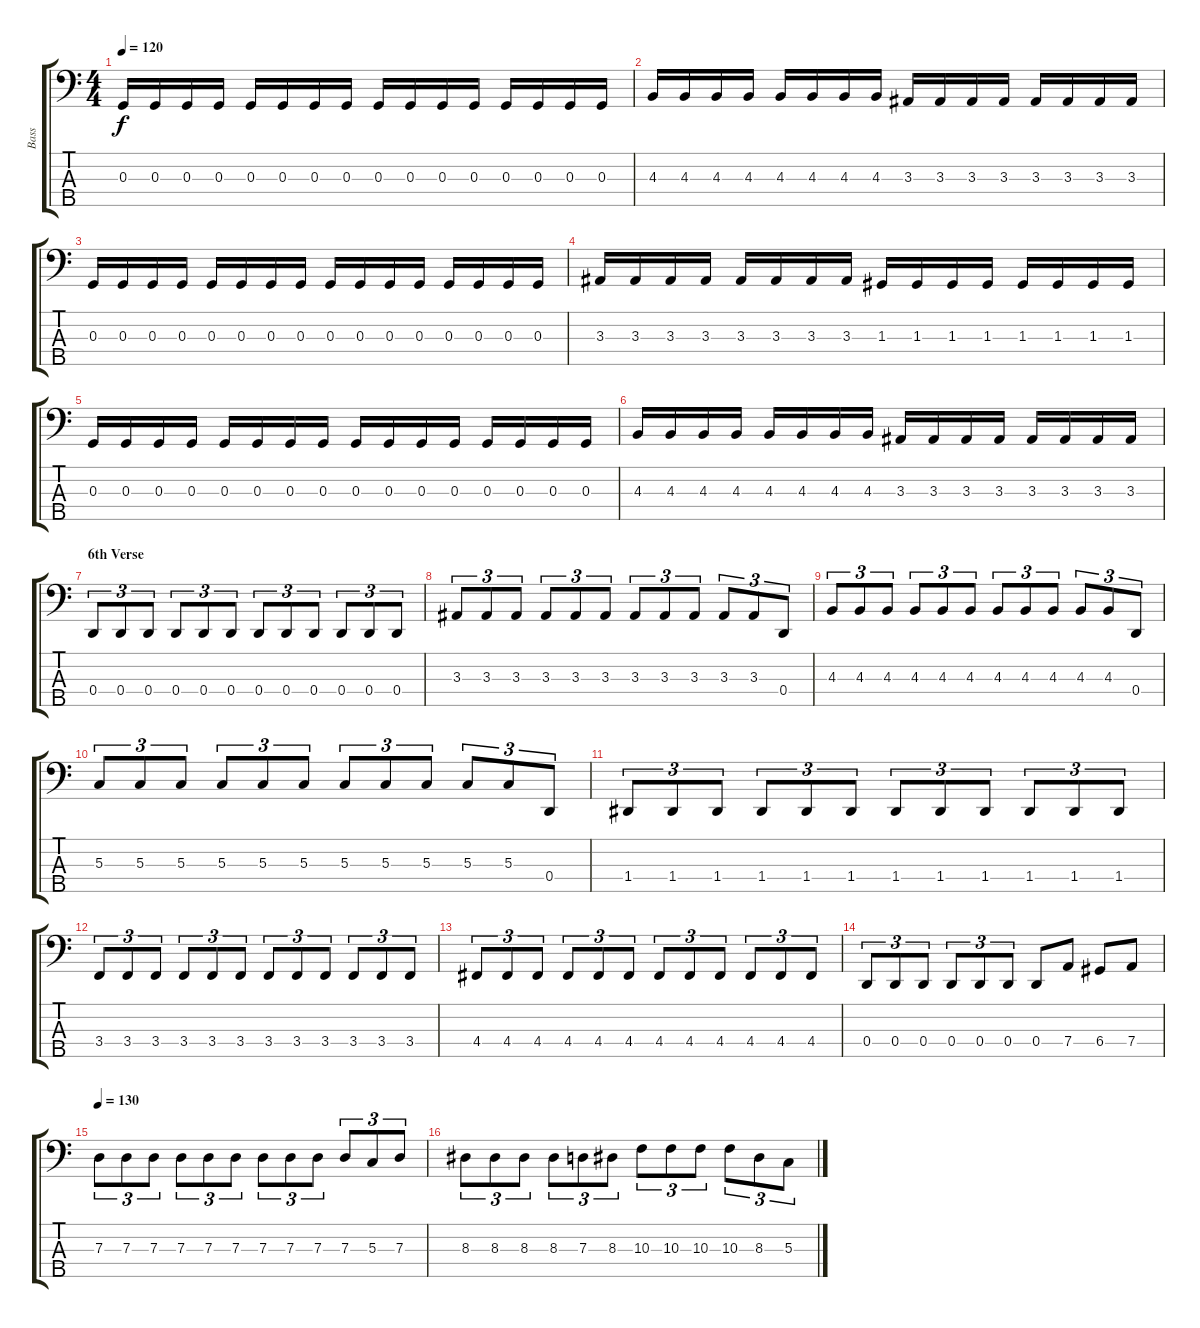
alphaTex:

\track ("Bass" "Bass") {instrument electricbassfinger}
\staff {score tabs}
\tuning (F2 C2 G1 D1 A0) {hide}
\ts (4 4)
\tempo 120
\clef f4
\ks c
0.3.16{dy f} 0.3.16 0.3.16 0.3.16 0.3.16 0.3.16 0.3.16 0.3.16 0.3.16 0.3.16 0.3.16 0.3.16 0.3.16 0.3.16 0.3.16 0.3.16 |
4.3.16 4.3.16 4.3.16 4.3.16 4.3.16 4.3.16 4.3.16 4.3.16 3.3.16 3.3.16 3.3.16 3.3.16 3.3.16 3.3.16 3.3.16 3.3.16 |
0.3.16 0.3.16 0.3.16 0.3.16 0.3.16 0.3.16 0.3.16 0.3.16 0.3.16 0.3.16 0.3.16 0.3.16 0.3.16 0.3.16 0.3.16 0.3.16 |
3.3.16 3.3.16 3.3.16 3.3.16 3.3.16 3.3.16 3.3.16 3.3.16 1.3.16 1.3.16 1.3.16 1.3.16 1.3.16 1.3.16 1.3.16 1.3.16 |
0.3.16 0.3.16 0.3.16 0.3.16 0.3.16 0.3.16 0.3.16 0.3.16 0.3.16 0.3.16 0.3.16 0.3.16 0.3.16 0.3.16 0.3.16 0.3.16 |
4.3.16 4.3.16 4.3.16 4.3.16 4.3.16 4.3.16 4.3.16 4.3.16 3.3.16 3.3.16 3.3.16 3.3.16 3.3.16 3.3.16 3.3.16 3.3.16 |
\section ("" "6th Verse")
0.4.8{tu (3 2)} 0.4.8{tu (3 2)} 0.4.8{tu (3 2)} 0.4.8{tu (3 2)} 0.4.8{tu (3 2)} 0.4.8{tu (3 2)} 0.4.8{tu (3 2)} 0.4.8{tu (3 2)} 0.4.8{tu (3 2)} 0.4.8{tu (3 2)} 0.4.8{tu (3 2)} 0.4.8{tu (3 2)} |
3.3.8{tu (3 2)} 3.3.8{tu (3 2)} 3.3.8{tu (3 2)} 3.3.8{tu (3 2)} 3.3.8{tu (3 2)} 3.3.8{tu (3 2)} 3.3.8{tu (3 2)} 3.3.8{tu (3 2)} 3.3.8{tu (3 2)} 3.3.8{tu (3 2)} 3.3.8{tu (3 2)} 0.4.8{tu (3 2)} |
4.3.8{tu (3 2)} 4.3.8{tu (3 2)} 4.3.8{tu (3 2)} 4.3.8{tu (3 2)} 4.3.8{tu (3 2)} 4.3.8{tu (3 2)} 4.3.8{tu (3 2)} 4.3.8{tu (3 2)} 4.3.8{tu (3 2)} 4.3.8{tu (3 2)} 4.3.8{tu (3 2)} 0.4.8{tu (3 2)} |
5.3.8{tu (3 2)} 5.3.8{tu (3 2)} 5.3.8{tu (3 2)} 5.3.8{tu (3 2)} 5.3.8{tu (3 2)} 5.3.8{tu (3 2)} 5.3.8{tu (3 2)} 5.3.8{tu (3 2)} 5.3.8{tu (3 2)} 5.3.8{tu (3 2)} 5.3.8{tu (3 2)} 0.4.8{tu (3 2)} |
1.4.8{tu (3 2)} 1.4.8{tu (3 2)} 1.4.8{tu (3 2)} 1.4.8{tu (3 2)} 1.4.8{tu (3 2)} 1.4.8{tu (3 2)} 1.4.8{tu (3 2)} 1.4.8{tu (3 2)} 1.4.8{tu (3 2)} 1.4.8{tu (3 2)} 1.4.8{tu (3 2)} 1.4.8{tu (3 2)} |
3.4.8{tu (3 2)} 3.4.8{tu (3 2)} 3.4.8{tu (3 2)} 3.4.8{tu (3 2)} 3.4.8{tu (3 2)} 3.4.8{tu (3 2)} 3.4.8{tu (3 2)} 3.4.8{tu (3 2)} 3.4.8{tu (3 2)} 3.4.8{tu (3 2)} 3.4.8{tu (3 2)} 3.4.8{tu (3 2)} |
4.4.8{tu (3 2)} 4.4.8{tu (3 2)} 4.4.8{tu (3 2)} 4.4.8{tu (3 2)} 4.4.8{tu (3 2)} 4.4.8{tu (3 2)} 4.4.8{tu (3 2)} 4.4.8{tu (3 2)} 4.4.8{tu (3 2)} 4.4.8{tu (3 2)} 4.4.8{tu (3 2)} 4.4.8{tu (3 2)} |
0.4.8{tu (3 2)} 0.4.8{tu (3 2)} 0.4.8{tu (3 2)} 0.4.8{tu (3 2)} 0.4.8{tu (3 2)} 0.4.8{tu (3 2)} 0.4.8 7.4.8 6.4.8 7.4.8 |
\tempo 130
7.3.8{tu (3 2)} 7.3.8{tu (3 2)} 7.3.8{tu (3 2)} 7.3.8{tu (3 2)} 7.3.8{tu (3 2)} 7.3.8{tu (3 2)} 7.3.8{tu (3 2)} 7.3.8{tu (3 2)} 7.3.8{tu (3 2)} 7.3.8{tu (3 2)} 5.3.8{tu (3 2)} 7.3.8{tu (3 2)} |
8.3.8{tu (3 2)} 8.3.8{tu (3 2)} 8.3.8{tu (3 2)} 8.3.8{tu (3 2)} 7.3.8{tu (3 2)} 8.3.8{tu (3 2)} 10.3.8{tu (3 2)} 10.3.8{tu (3 2)} 10.3.8{tu (3 2)} 10.3.8{tu (3 2)} 8.3.8{tu (3 2)} 5.3.8{tu (3 2)}
